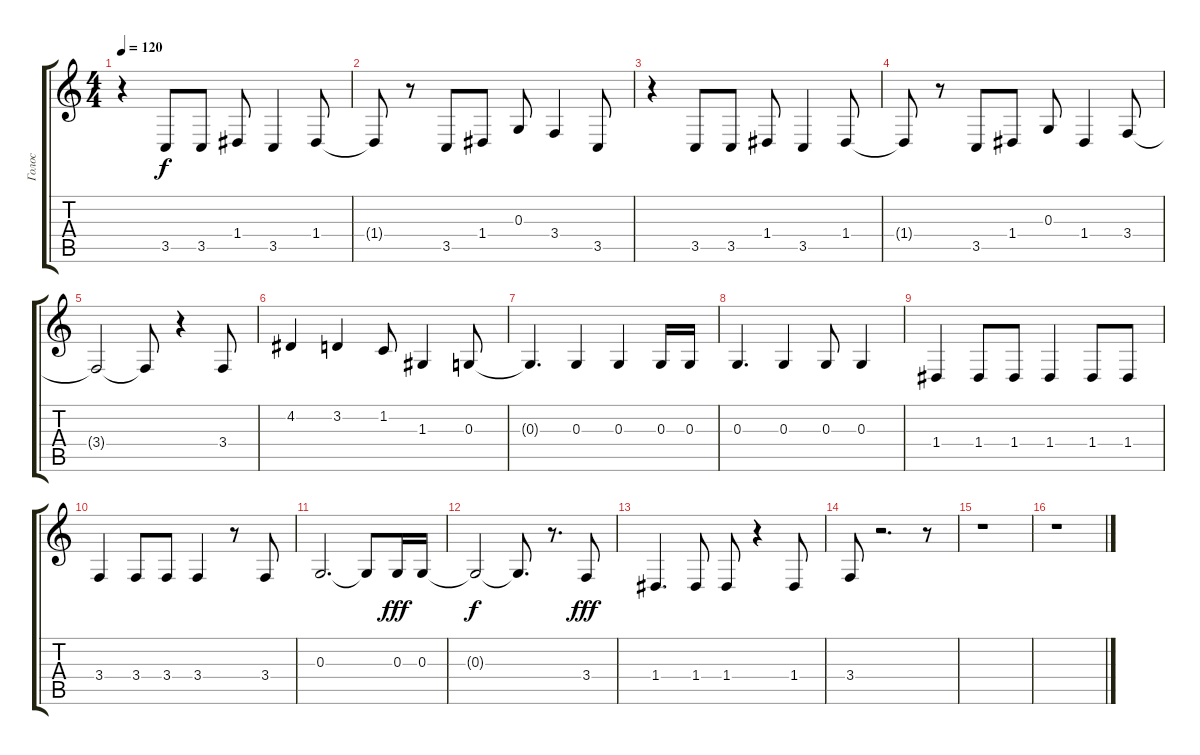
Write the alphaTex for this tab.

\track ("Голос" "Голос") {instrument electricpiano1}
\staff {score tabs}
\tuning (E4 B3 G3 D3 A2 E2) {hide}
\ts (4 4)
\tempo 120
\clef g2
\ks c
r.4{dy f} 3.5.8 3.5.8 1.4.8 3.5.4 1.4.8 |
1.4{t}.8 r.8 3.5.8 1.4.8 0.3.8 3.4.4 3.5.8 |
r.4 3.5.8 3.5.8 1.4.8 3.5.4 1.4.8 |
1.4{t}.8 r.8 3.5.8 1.4.8 0.3.8 1.4.4 3.4.8 |
3.4{t}.2 3.4{t}.8 r.4 3.4.8 |
4.2.4 3.2.4 1.2.8 1.3.4 0.3.8 |
0.3{t}.4{d} 0.3.4 0.3.4 0.3.16 0.3.16 |
0.3.4{d} 0.3.4 0.3.8 0.3.4 |
1.4.4 1.4.8 1.4.8 1.4.4 1.4.8 1.4.8 |
3.4.4 3.4.8 3.4.8 3.4.4 r.8 3.4.8 |
0.3.2{d} 0.3{t}.8 0.3.16{dy fff} 0.3.16 |
0.3{t}.2{dy f} 0.3{t}.8{d} r.8{d} 3.4.8{dy fff} |
1.4.4{d} 1.4.8 1.4.8 r.4 1.4.8 |
3.4.8 r.2{d} r.8 |
r.1 |
r.1
